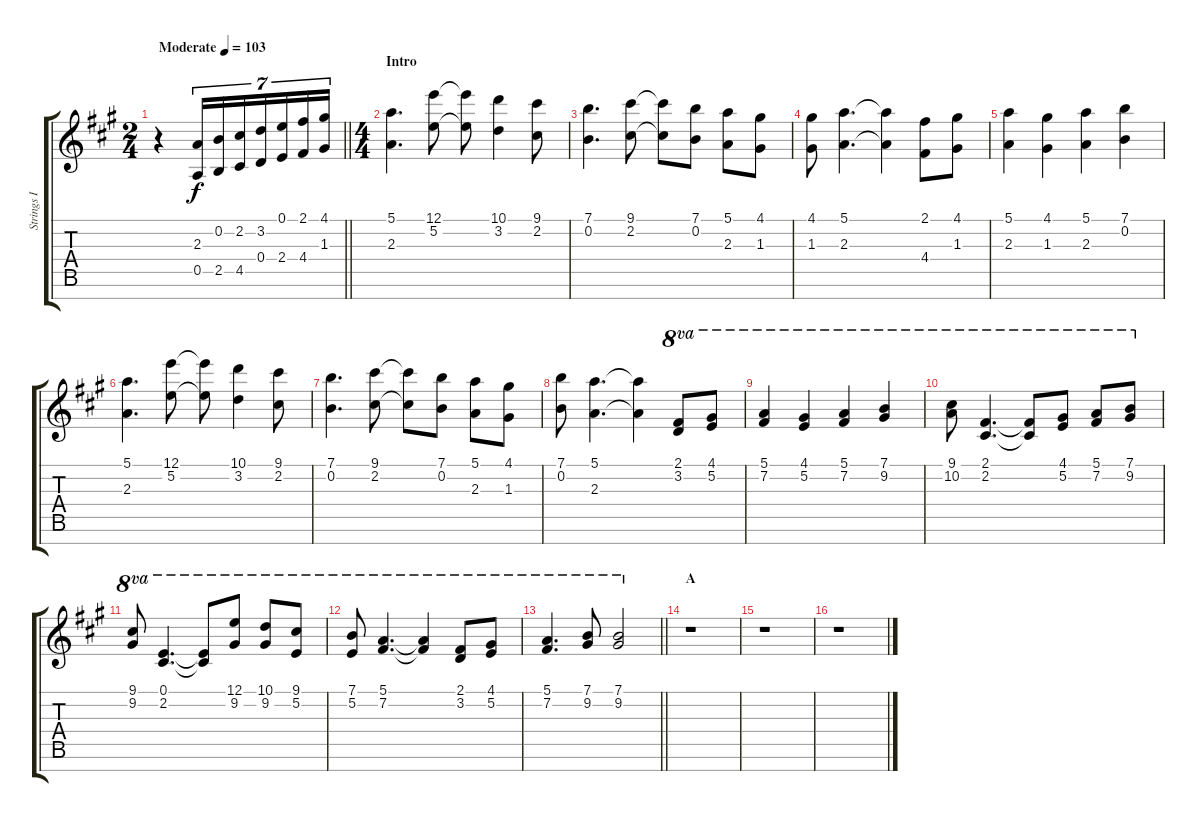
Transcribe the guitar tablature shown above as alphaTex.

\track ("Strings I" "Strings I") {instrument stringensemble1}
\staff {score tabs}
\tuning (E5 B4 G4 D4 A3 E3 B2) {hide}
\ts (2 4)
\tempo (103 "Moderate")
\clef g2
\barLineRight lightlight
\ks a
r.4{dy f instrument stringensemble1} (2.3 0.5).16{tu (7 4)} (0.2 2.5).16{tu (7 4)} (2.2 4.5).16{tu (7 4)} (3.2 0.4).16{tu (7 4)} (0.1 2.4).16{tu (7 4)} (2.1 4.4).16{tu (7 4)} (4.1 1.3).16{tu (7 4)} |
\ts (4 4)
\section ("" "Intro")
(5.1 2.3).4{d} (12.1 5.2).8 (12.1{t} 5.2{t}).8 (10.1 3.2).4 (9.1 2.2).8 |
(7.1 0.2).4{d} (9.1 2.2).8 (9.1{t} 2.2{t}).8 (7.1 0.2).8 (5.1 2.3).8 (4.1 1.3).8 |
(4.1 1.3).8 (5.1 2.3).4{d} (5.1{t} 2.3{t}).4 (2.1 4.4).8 (4.1 1.3).8 |
(5.1 2.3).4 (4.1 1.3).4 (5.1 2.3).4 (7.1 0.2).4 |
(5.1 2.3).4{d} (12.1 5.2).8 (12.1{t} 5.2{t}).8 (10.1 3.2).4 (9.1 2.2).8 |
(7.1 0.2).4{d} (9.1 2.2).8 (9.1{t} 2.2{t}).8 (7.1 0.2).8 (5.1 2.3).8 (4.1 1.3).8 |
(7.1 0.2).8 (5.1 2.3).4{d} (5.1{t} 2.3{t}).4 (2.1 3.2).8{ot 8va} (4.1 5.2).8{ot 8va} |
(5.1 7.2).4{ot 8va} (4.1 5.2).4{ot 8va} (5.1 7.2).4{ot 8va} (7.1 9.2).4{ot 8va} |
(9.1 10.2).8{ot 8va} (2.1 2.2).4{d ot 8va} (2.1{t} 2.2{t}).8{ot 8va} (4.1 5.2).8{ot 8va} (5.1 7.2).8{ot 8va} (7.1 9.2).8{ot 8va} |
(9.1 9.2).8{ot 8va} (0.1 2.2).4{d ot 8va} (0.1{t} 2.2{t}).8{ot 8va} (12.1 9.2).8{ot 8va} (10.1 9.2).8{ot 8va} (9.1 5.2).8{ot 8va} |
(7.1 5.2).8{ot 8va} (5.1 7.2).4{d ot 8va} (5.1{t} 7.2{t}).4{ot 8va} (2.1 3.2).8{ot 8va} (4.1 5.2).8{ot 8va} |
\barLineRight lightlight
(5.1 7.2).4{d ot 8va} (7.1 9.2).8{ot 8va} (7.1 9.2).2{ot 8va} |
\section ("" "A")
r.1 |
r.1 |
r.1
